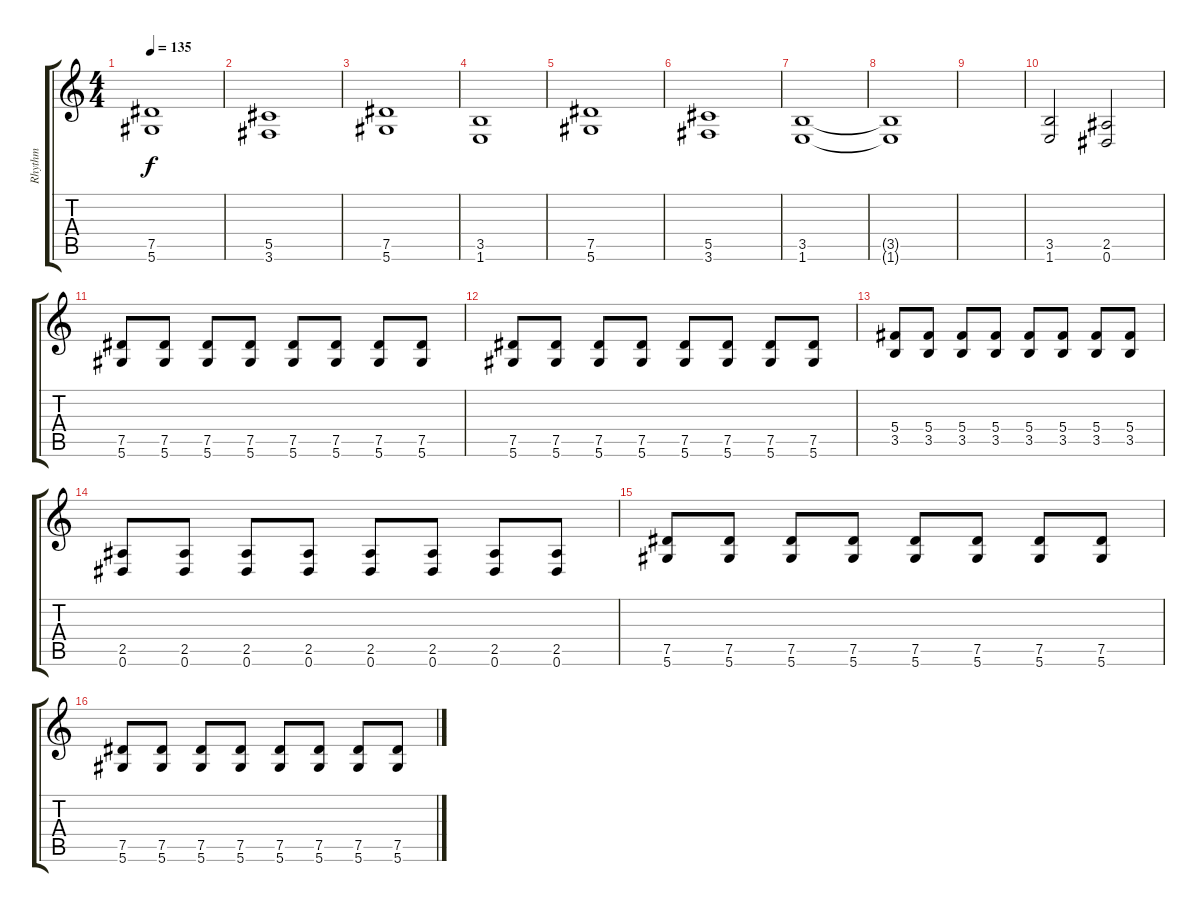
\track ("Rhythm" "Rhythm") {instrument overdrivenguitar}
\staff {score tabs}
\tuning (Eb4 Bb3 Gb3 Db3 Ab2 Eb2) {hide}
\ts (4 4)
\tempo 135
\clef g2
\ks c
(7.5 5.6).1{dy f} |
(5.5 3.6).1 |
(7.5 5.6).1 |
(3.5 1.6).1 |
(7.5 5.6).1 |
(5.5 3.6).1 |
(3.5 1.6).1 |
(3.5{t} 1.6{t}).1 |
|
(3.5 1.6).2 (2.5 0.6).2 |
(7.5 5.6).8 (7.5 5.6).8 (7.5 5.6).8 (7.5 5.6).8 (7.5 5.6).8 (7.5 5.6).8 (7.5 5.6).8 (7.5 5.6).8 |
(7.5 5.6).8 (7.5 5.6).8 (7.5 5.6).8 (7.5 5.6).8 (7.5 5.6).8 (7.5 5.6).8 (7.5 5.6).8 (7.5 5.6).8 |
(5.4 3.5).8 (5.4 3.5).8 (5.4 3.5).8 (5.4 3.5).8 (5.4 3.5).8 (5.4 3.5).8 (5.4 3.5).8 (5.4 3.5).8 |
(2.5 0.6).8 (2.5 0.6).8 (2.5 0.6).8 (2.5 0.6).8 (2.5 0.6).8 (2.5 0.6).8 (2.5 0.6).8 (2.5 0.6).8 |
(7.5 5.6).8 (7.5 5.6).8 (7.5 5.6).8 (7.5 5.6).8 (7.5 5.6).8 (7.5 5.6).8 (7.5 5.6).8 (7.5 5.6).8 |
(7.5 5.6).8 (7.5 5.6).8 (7.5 5.6).8 (7.5 5.6).8 (7.5 5.6).8 (7.5 5.6).8 (7.5 5.6).8 (7.5 5.6).8
